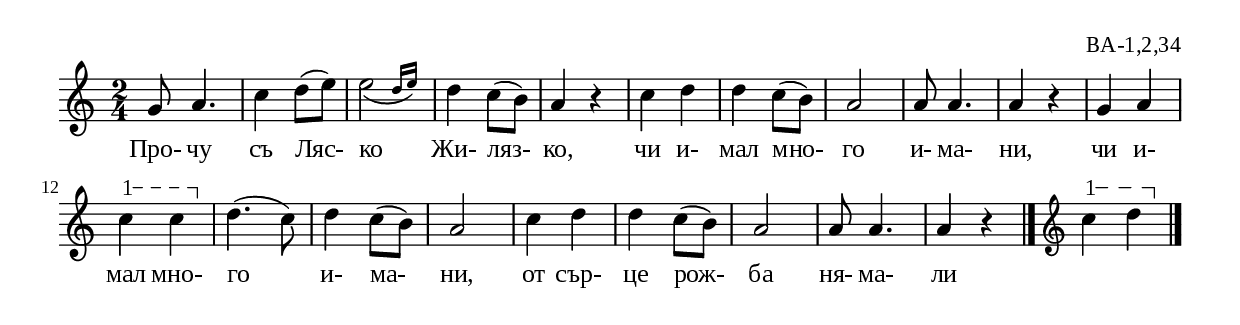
%{
BA_1_2_34
%}

\include "td-preamble.ly"

\score {
\relative c'' {
%% \tempo 4 = 152
  \time 2/4
  g8 a4. | c4 d8( e) | \slurDown \afterGrace e2( { d16[ e ] ) } \slurNeutral| 
  d4 c8( b) | a4 r4 | c4\noBeam d | d c8( b) | a2 | a8 a4. | a4 r4 | 
  g4\noBeam a | 
\varA
  c4\startTextSpan c\stopTextSpan |
  d4.( c8) | d4 c8( b) | a2 | c4\noBeam d | d c8( b) | a2 | a8 a4. | a4 r4  
 \bar "|." 
 \endm
 \varA
  c4\startTextSpan d\stopTextSpan  
\bar "|." 
}
\addlyrics { Про- чу съ Ляс- ко Жи- ляз- ко, чи и- мал мно- го и- ма- ни, 
чи и- мал мно- го и- ма- ни, от сър- це рож- ба ня- ма- ли }
%
\layout {
  indent = #0
  line-width = 190\mm
  ragged-right=##f
}
%
\midi { 
	\context {
		\Score
		tempoWholesPerMinute = #(ly:make-moment 152 4)
		}
	}
}
%
\header{
  opus = "ВА-1,2,34"
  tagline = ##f
}


